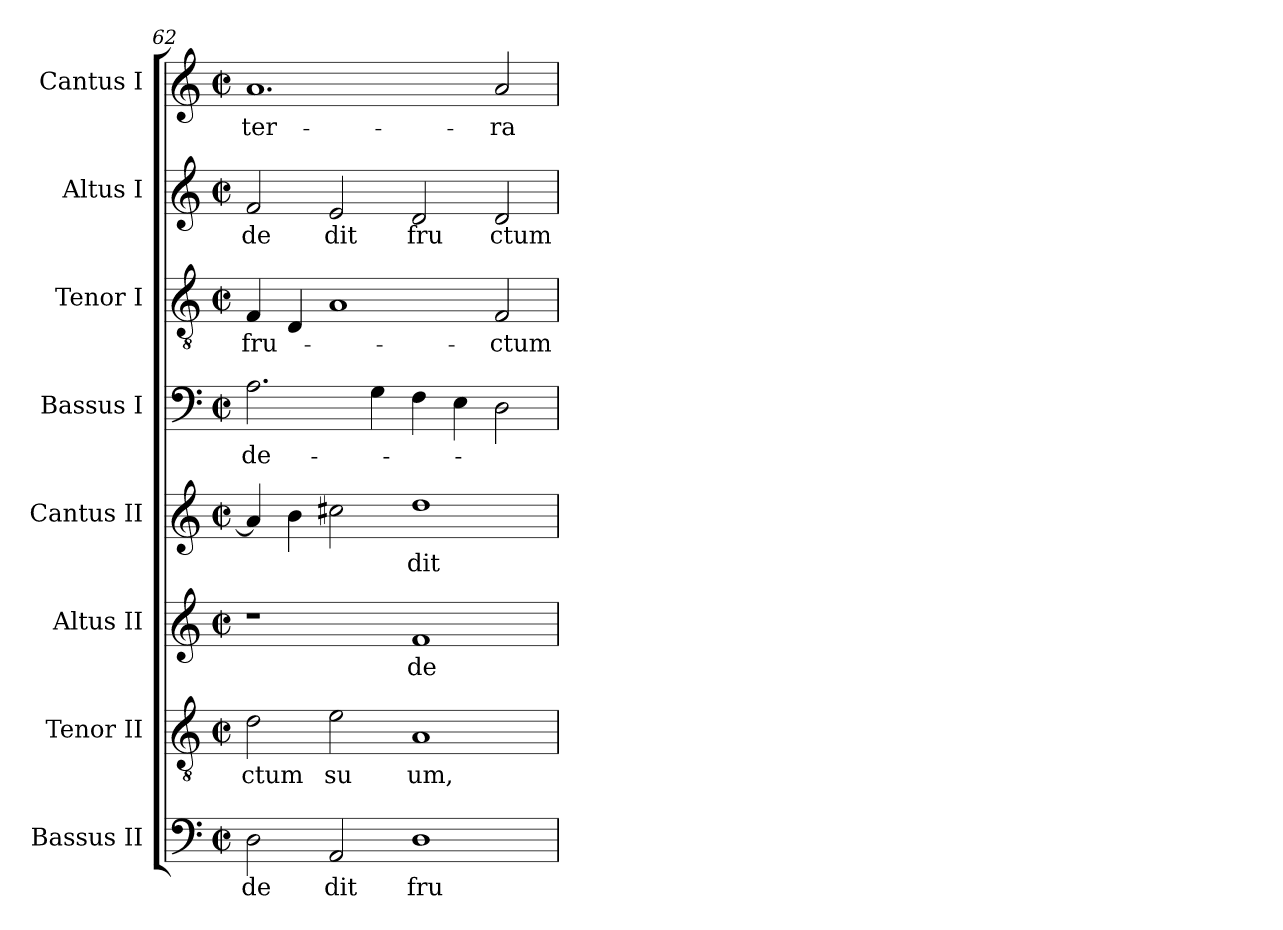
**kern	**text	**kern	**text	**kern	**text	**kern	**text	**kern	**text	**kern	**text	**kern	**text	**kern	**text
*part8	*part8	*part7	*part7	*part6	*part6	*part5	*part5	*part4	*part4	*part3	*part3	*part2	*part2	*part1	*part1
*staff8	*staff8	*staff7	*staff7	*staff6	*staff6	*staff5	*staff5	*staff4	*staff4	*staff3	*staff3	*staff2	*staff2	*staff1	*staff1
*I"Bassus II	*	*I"Tenor II	*	*I"Altus II	*	*I"Cantus II	*	*I"Bassus I	*	*I"Tenor I	*	*I"Altus I	*	*I"Cantus I	*
*clefF4	*	*clefGv2	*	*clefG2	*	*clefG2	*	*clefF4	*	*clefGv2	*	*clefG2	*	*clefG2	*
*M2/2	*	*M2/2	*	*M2/2	*	*M2/2	*	*M2/2	*	*M2/2	*	*M2/2	*	*M2/2	*
*met(c|)	*	*met(c|)	*	*met(c|)	*	*met(c|)	*	*met(c|)	*	*met(c|)	*	*met(c|)	*	*met(c|)	*
=62	=62	=62	=62	=62	=62	=62	=62	=62	=62	=62	=62	=62	=62	=62	=62
!	!LO:LY:b:cj	!	!LO:LY:b:cj	!	!	!	!	!	!LO:LY:b:cj	!	!LO:LY:b	!	!LO:LY:b:cj	!	!LO:LY:b:cj
2D\	de	2d\	ctum	1r	.	4a/]	.	2.A\	de-	4F/	fru-	2f/	de	1.a	ter-
.	.	.	.	.	.	4b\	.	.	.	4D/	.	.	.	.	.
!	!LO:LY:b:cj	!	!LO:LY:b:cj	!	!	!	!	!	!	!	!	!	!LO:LY:b:cj	!	!
2AA/	dit	2e\	su	.	.	2cc#X\	.	.	.	1A	.	2e/	dit	.	.
.	.	.	.	.	.	.	.	4G\	.	.	.	.	.	.	.
!	!LO:LY:b:cj	!	!LO:LY:b:cj	!	!LO:LY:b:cj	!	!LO:LY:b:cj	!	!	!	!	!	!LO:LY:b:cj	!	!
1D	fru	1A	um,	1f	de-	1dd	dit	4F\	.	.	.	2d/	fru	.	.
.	.	.	.	.	.	.	.	4E\	.	.	.	.	.	.	.
!	!	!	!	!	!	!	!	!	!	!	!LO:LY:b:cj	!	!LO:LY:b:cj	!	!LO:LY:b:cj
.	.	.	.	.	.	.	.	2D\	.	2F/	-ctum	2d/	ctum	2a/	-ra
=	=	=	=	=	=	=	=	=	=	=	=	=	=	=	=
*-	*-	*-	*-	*-	*-	*-	*-	*-	*-	*-	*-	*-	*-	*-	*-
